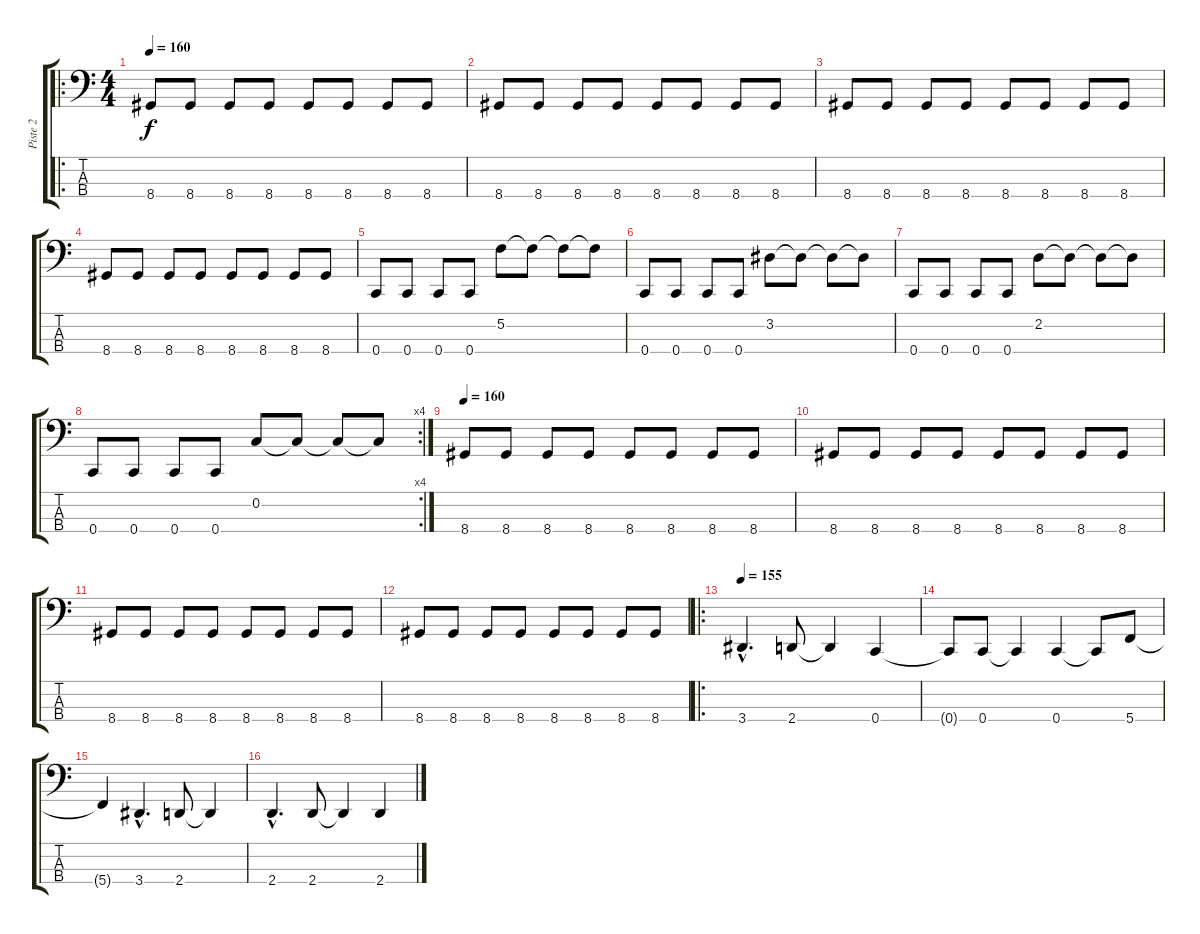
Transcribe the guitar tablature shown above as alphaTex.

\track ("Piste 2" "Piste 2") {instrument electricbasspick}
\staff {score tabs}
\tuning (F2 C2 G1 C1) {hide}
\ro
\ts (4 4)
\tempo 160
\clef f4
\ks c
8.4.8{dy f} 8.4.8 8.4.8 8.4.8 8.4.8 8.4.8 8.4.8 8.4.8 |
8.4.8 8.4.8 8.4.8 8.4.8 8.4.8 8.4.8 8.4.8 8.4.8 |
8.4.8 8.4.8 8.4.8 8.4.8 8.4.8 8.4.8 8.4.8 8.4.8 |
8.4.8 8.4.8 8.4.8 8.4.8 8.4.8 8.4.8 8.4.8 8.4.8 |
0.4.8 0.4.8 0.4.8 0.4.8 5.2.8 5.2{t}.8 5.2{t}.8 5.2{t}.8 |
0.4.8 0.4.8 0.4.8 0.4.8 3.2.8 3.2{t}.8 3.2{t}.8 3.2{t}.8 |
0.4.8 0.4.8 0.4.8 0.4.8 2.2.8 2.2{t}.8 2.2{t}.8 2.2{t}.8 |
\rc 4
0.4.8 0.4.8 0.4.8 0.4.8 0.2.8 0.2{t}.8 0.2{t}.8 0.2{t}.8 |
\tempo 160
8.4.8 8.4.8 8.4.8 8.4.8 8.4.8 8.4.8 8.4.8 8.4.8 |
8.4.8 8.4.8 8.4.8 8.4.8 8.4.8 8.4.8 8.4.8 8.4.8 |
8.4.8 8.4.8 8.4.8 8.4.8 8.4.8 8.4.8 8.4.8 8.4.8 |
8.4.8 8.4.8 8.4.8 8.4.8 8.4.8 8.4.8 8.4.8 8.4.8 |
\ro
\tempo 155
3.4{hac}.4{d volume 16 instrument electricbassfinger} 2.4.8 2.4{t}.4 0.4.4 |
0.4{t}.8 0.4.8 0.4{t}.4 0.4.4 0.4{t}.8 5.4.8 |
5.4{t}.4 3.4{hac}.4{d} 2.4.8 2.4{t}.4 |
2.4{hac}.4{d} 2.4.8 2.4{t}.4 2.4.4
